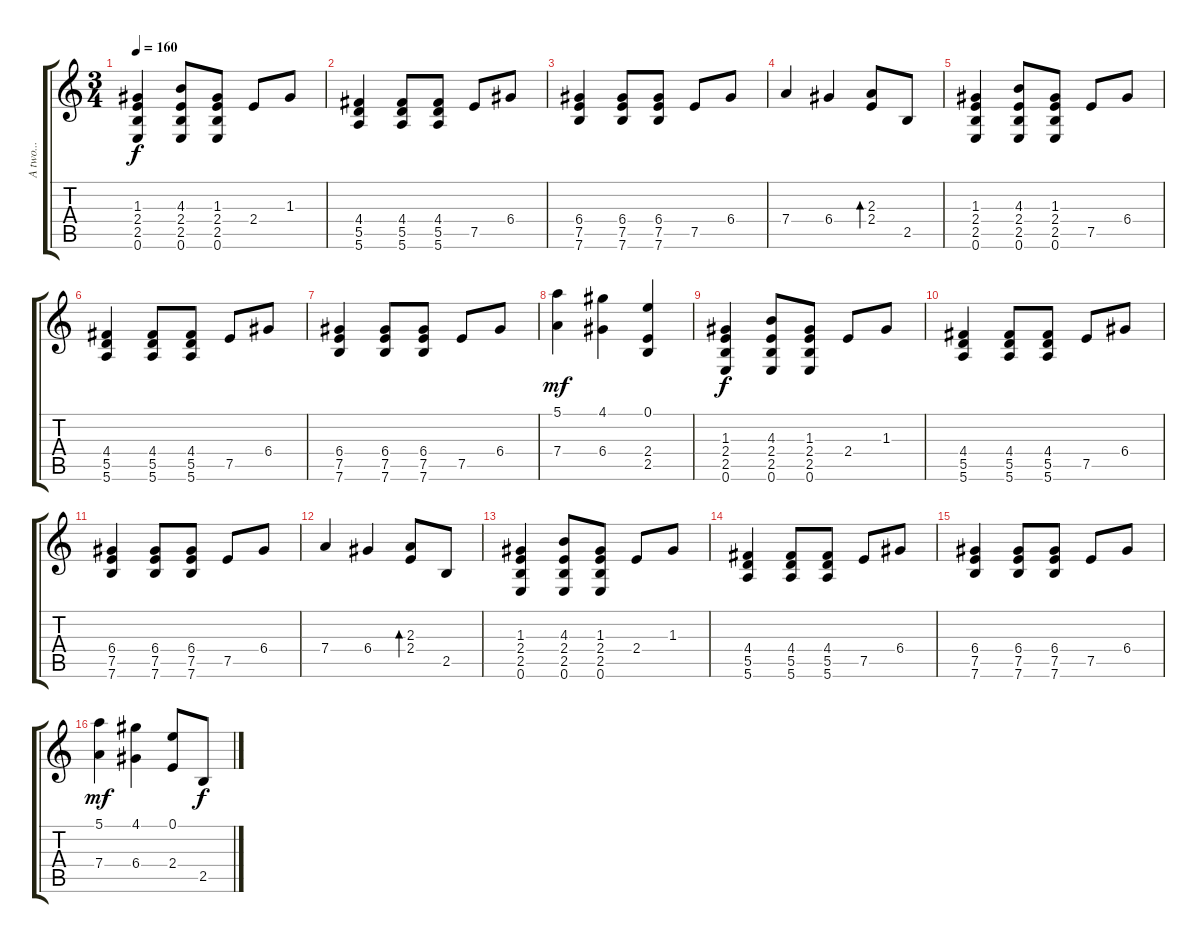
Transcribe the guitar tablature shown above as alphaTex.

\track ("A two..." "A two...") {instrument electricguitarjazz}
\staff {score tabs}
\tuning (E4 B3 G3 D3 A2 E2) {hide}
\ts (3 4)
\tempo 160
\clef g2
\ks c
(1.3 2.4 2.5 0.6).4{dy f} (4.3 2.4 2.5 0.6).8 (1.3 2.4 2.5 0.6).8 2.4.8 1.3.8 |
(4.4 5.5 5.6).4 (4.4 5.5 5.6).8 (4.4 5.5 5.6).8 7.5.8 6.4.8 |
(6.4 7.5 7.6).4 (6.4 7.5 7.6).8 (6.4 7.5 7.6).8 7.5.8 6.4.8 |
7.4.4 6.4.4 (2.3 2.4).8{bd 240} 2.5.8 |
(1.3 2.4 2.5 0.6).4 (4.3 2.4 2.5 0.6).8 (1.3 2.4 2.5 0.6).8 7.5.8 6.4.8 |
(4.4 5.5 5.6).4 (4.4 5.5 5.6).8 (4.4 5.5 5.6).8 7.5.8 6.4.8 |
(6.4 7.5 7.6).4 (6.4 7.5 7.6).8 (6.4 7.5 7.6).8 7.5.8 6.4.8 |
(5.1 7.4).4{dy mf} (4.1 6.4).4 (0.1 2.4 2.5).4 |
(1.3 2.4 2.5 0.6).4{dy f} (4.3 2.4 2.5 0.6).8 (1.3 2.4 2.5 0.6).8 2.4.8 1.3.8 |
(4.4 5.5 5.6).4 (4.4 5.5 5.6).8 (4.4 5.5 5.6).8 7.5.8 6.4.8 |
(6.4 7.5 7.6).4 (6.4 7.5 7.6).8 (6.4 7.5 7.6).8 7.5.8 6.4.8 |
7.4.4 6.4.4 (2.3 2.4).8{bd 240} 2.5.8 |
(1.3 2.4 2.5 0.6).4 (4.3 2.4 2.5 0.6).8 (1.3 2.4 2.5 0.6).8 2.4.8 1.3.8 |
(4.4 5.5 5.6).4 (4.4 5.5 5.6).8 (4.4 5.5 5.6).8 7.5.8 6.4.8 |
(6.4 7.5 7.6).4 (6.4 7.5 7.6).8 (6.4 7.5 7.6).8 7.5.8 6.4.8 |
(5.1 7.4).4{dy mf} (4.1 6.4).4 (0.1 2.4).8 2.5.8{dy f}
